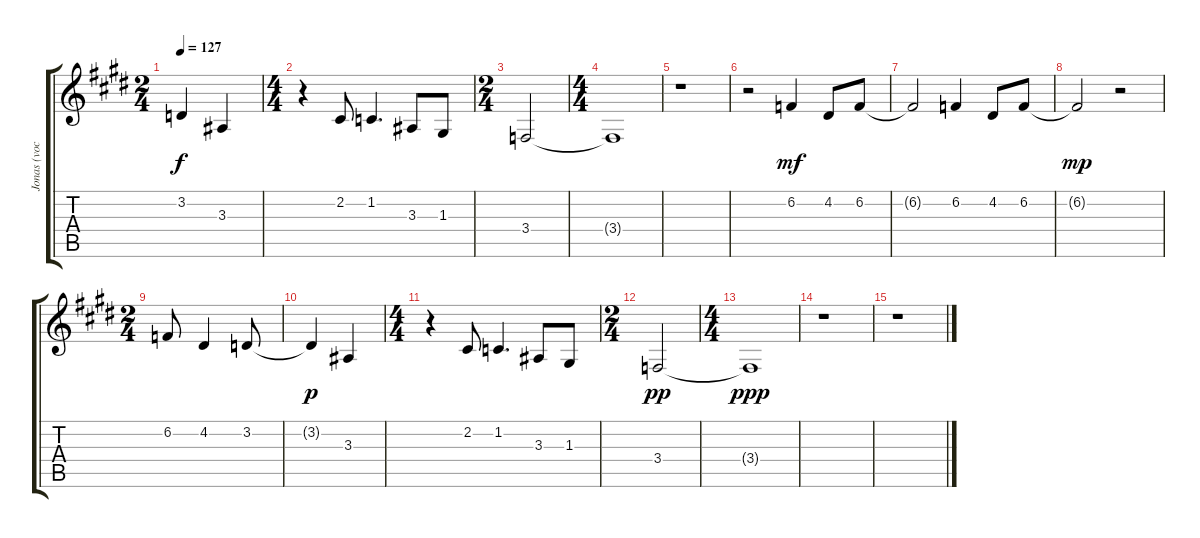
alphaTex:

\track ("Jonas (vocals)" "Jonas (voc") {instrument pad4choir}
\staff {score tabs}
\tuning (E4 B3 G3 D3 A2 E2) {hide}
\ts (2 4)
\tempo 127
\clef g2
\ks e
3.2{t}.4{dy f} 3.3.4 |
\ts (4 4)
r.4 2.2.8 1.2.4{d} 3.3.8 1.3.8 |
\ts (2 4)
3.4.2 |
\ts (4 4)
3.4{t}.1 |
r.1 |
r.2 6.2.4{dy mf} 4.2.8 6.2.8 |
6.2{t}.2 6.2.4 4.2.8 6.2.8 |
6.2{t}.2{dy mp} r.2 |
\ts (2 4)
6.2.8 4.2.4 3.2.8 |
3.2{t}.4{dy p} 3.3.4 |
\ts (4 4)
r.4 2.2.8 1.2.4{d} 3.3.8 1.3.8 |
\ts (2 4)
3.4.2{dy pp} |
\ts (4 4)
3.4{t}.1{dy ppp} |
r.1 |
r.1
